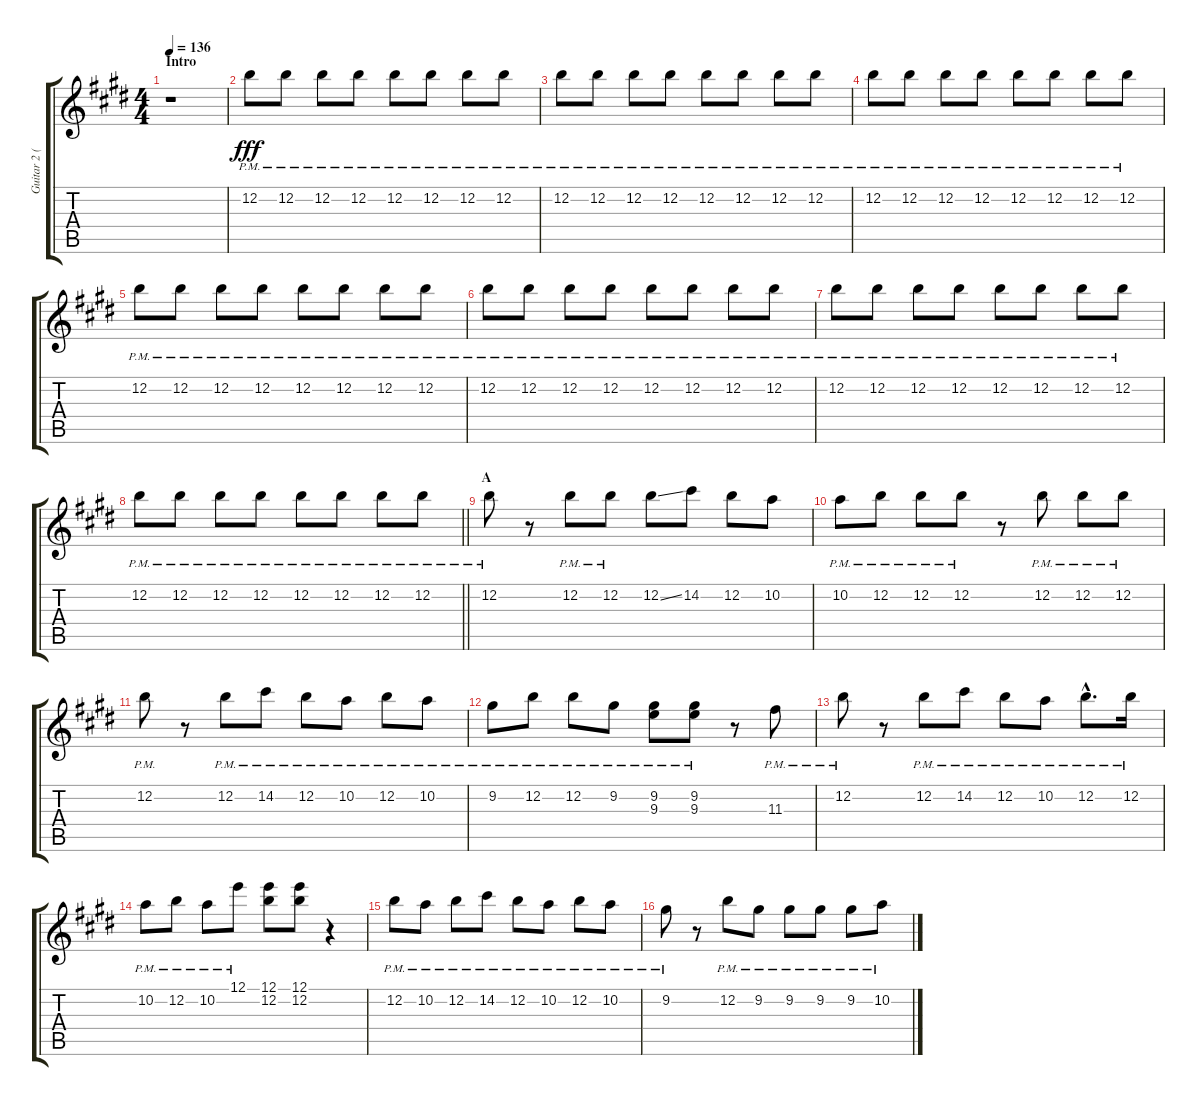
\track ("Guitar 2 (MK)" "Guitar 2 (") {instrument electricguitarclean}
\staff {score tabs}
\tuning (E4 B3 G3 D3 A2 E2) {hide}
\ts (4 4)
\section ("" "Intro")
\tempo 136
\clef g2
\ks e
r.1{dy fff instrument electricguitarclean} |
12.2{pm}.8 12.2{pm}.8 12.2{pm}.8 12.2{pm}.8 12.2{pm}.8 12.2{pm}.8 12.2{pm}.8 12.2{pm}.8 |
12.2{pm}.8 12.2{pm}.8 12.2{pm}.8 12.2{pm}.8 12.2{pm}.8 12.2{pm}.8 12.2{pm}.8 12.2{pm}.8 |
12.2{pm}.8 12.2{pm}.8 12.2{pm}.8 12.2{pm}.8 12.2{pm}.8 12.2{pm}.8 12.2{pm}.8 12.2{pm}.8 |
12.2{pm}.8 12.2{pm}.8 12.2{pm}.8 12.2{pm}.8 12.2{pm}.8 12.2{pm}.8 12.2{pm}.8 12.2{pm}.8 |
12.2{pm}.8 12.2{pm}.8 12.2{pm}.8 12.2{pm}.8 12.2{pm}.8 12.2{pm}.8 12.2{pm}.8 12.2{pm}.8 |
12.2{pm}.8 12.2{pm}.8 12.2{pm}.8 12.2{pm}.8 12.2{pm}.8 12.2{pm}.8 12.2{pm}.8 12.2{pm}.8 |
\barLineRight lightlight
12.2{pm}.8 12.2{pm}.8 12.2{pm}.8 12.2{pm}.8 12.2{pm}.8 12.2{pm}.8 12.2{pm}.8 12.2{pm}.8 |
\section ("" "A")
12.2{pm}.8 r.8 12.2{pm}.8 12.2{pm}.8 12.2{ss}.8 14.2.8 12.2.8 10.2.8 |
10.2{pm}.8 12.2{pm}.8 12.2{pm}.8 12.2{pm}.8 r.8 12.2{pm}.8 12.2{pm}.8 12.2{pm}.8 |
12.2{pm}.8 r.8 12.2{pm}.8 14.2{pm}.8 12.2{pm}.8 10.2{pm}.8 12.2{pm}.8 10.2{pm}.8 |
9.2{pm}.8 12.2{pm}.8 12.2{pm}.8 9.2{pm}.8 (9.2{pm} 9.3{pm}).8 (9.2{pm} 9.3{pm}).8 r.8 11.3{pm}.8 |
12.2{pm}.8 r.8 12.2{pm}.8 14.2{pm}.8 12.2{pm}.8 10.2{pm}.8 12.2{hac pm}.8{d} 12.2{pm}.16 |
10.2{pm}.8 12.2{pm}.8 10.2{pm}.8 12.1{pm}.8 (12.1 12.2).8 (12.1 12.2).8 r.4 |
12.2{pm}.8 10.2{pm}.8 12.2{pm}.8 14.2{pm}.8 12.2{pm}.8 10.2{pm}.8 12.2{pm}.8 10.2{pm}.8 |
9.2{pm}.8 r.8 12.2{pm}.8 9.2{pm}.8 9.2{pm}.8 9.2{pm}.8 9.2{pm}.8 10.2{pm}.8
